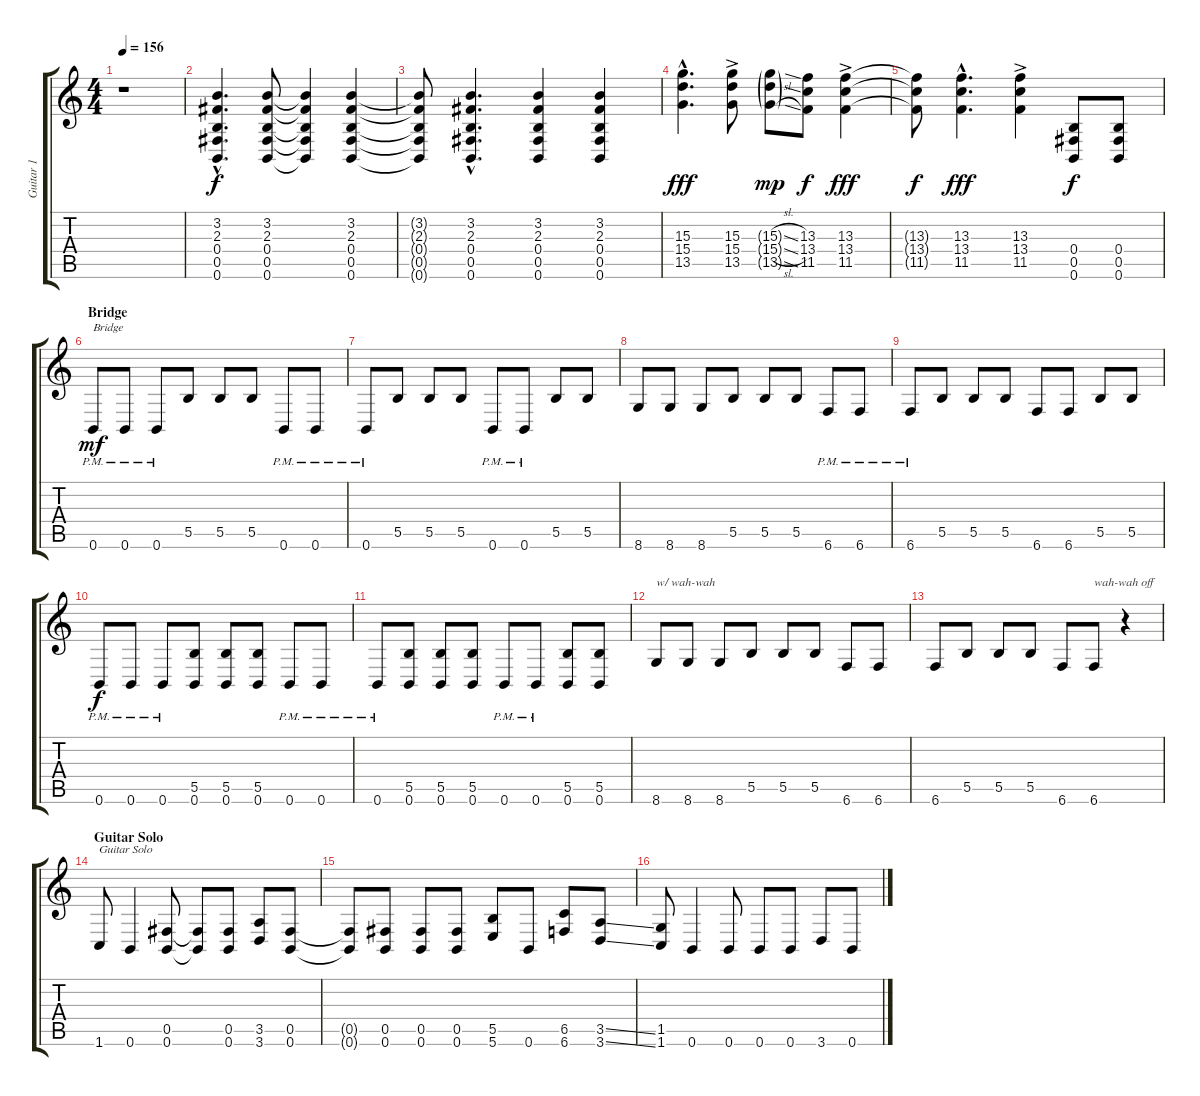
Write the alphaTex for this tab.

\track ("Guitar 1" "Guitar 1") {instrument distortionguitar}
\staff {score tabs}
\tuning (Db4 Ab3 E3 B2 Gb2 B1) {hide}
\ts (4 4)
\tempo 156
\clef g2
\ks c
r.1{dy mp} |
(3.2{hac} 2.3{hac} 0.4{hac} 0.5{hac} 0.6{hac}).4{d dy f} (3.2 2.3 0.4 0.5 0.6).8 (3.2{t} 2.3{t} 0.4{t} 0.5{t} 0.6{t}).4 (3.2 2.3 0.4 0.5 0.6).4 |
(3.2{t} 2.3{t} 0.4{t} 0.5{t} 0.6{t}).8 (3.2{hac} 2.3{hac} 0.4{hac} 0.5{hac} 0.6{hac}).4{d} (3.2 2.3 0.4 0.5 0.6).4 (3.2 2.3 0.4 0.5 0.6).4 |
(15.3{hac} 15.4{hac} 13.5{hac}).4{d dy fff} (15.3{ac} 15.4{ac} 13.5{ac}).8 (15.3{sl g} 15.4{sl g} 13.5{sl g}).8{dy mp} (13.3 13.4 11.5).8{dy f} (13.3{ac} 13.4{ac} 11.5{ac}).4{dy fff} |
(13.3{t} 13.4{t} 11.5{t}).8{dy f} (13.3{hac} 13.4{hac} 11.5{hac}).4{d dy fff} (13.3{ac} 13.4{ac} 11.5{ac}).4 (0.4 0.5 0.6).8{dy f} (0.4 0.5 0.6).8 |
\section ("" "Bridge")
0.6{pm}.8{txt "Bridge" dy mf} 0.6{pm}.8 0.6{pm}.8 5.5.8 5.5.8 5.5.8 0.6{pm}.8 0.6{pm}.8 |
0.6{pm}.8 5.5.8 5.5.8 5.5.8 0.6{pm}.8 0.6{pm}.8 5.5.8 5.5.8 |
8.6.8 8.6.8 8.6.8 5.5.8 5.5.8 5.5.8 6.6{pm}.8 6.6{pm}.8 |
6.6{pm}.8 5.5.8 5.5.8 5.5.8 6.6.8 6.6.8 5.5.8 5.5.8 |
0.6{pm}.8{dy f} 0.6{pm}.8 0.6{pm}.8 (5.5 0.6).8 (5.5 0.6).8 (5.5 0.6).8 0.6{pm}.8 0.6{pm}.8 |
0.6{pm}.8 (5.5 0.6).8 (5.5 0.6).8 (5.5 0.6).8 0.6{pm}.8 0.6{pm}.8 (5.5 0.6).8 (5.5 0.6).8 |
8.6.8{txt "w/ wah-wah"} 8.6.8 8.6.8 5.5.8 5.5.8 5.5.8 6.6.8 6.6.8 |
6.6.8 5.5.8 5.5.8 5.5.8 6.6.8 6.6.8{txt "wah-wah off"} r.4 |
\section ("" "Guitar Solo")
1.6.8{txt "Guitar Solo"} 0.6.4 (0.5 0.6).8 (0.5{t} 0.6{t}).8 (0.5 0.6).8 (3.5 3.6).8 (0.5 0.6).8 |
(0.5{t} 0.6{t}).8 (0.5 0.6).8 (0.5 0.6).8 (0.5 0.6).8 (5.5 5.6).8 0.6.8 (6.5 6.6).8 (3.5{ss} 3.6{ss}).8 |
(1.5 1.6).8 0.6.4 0.6.8 0.6.8 0.6.8 3.6.8 0.6.8
